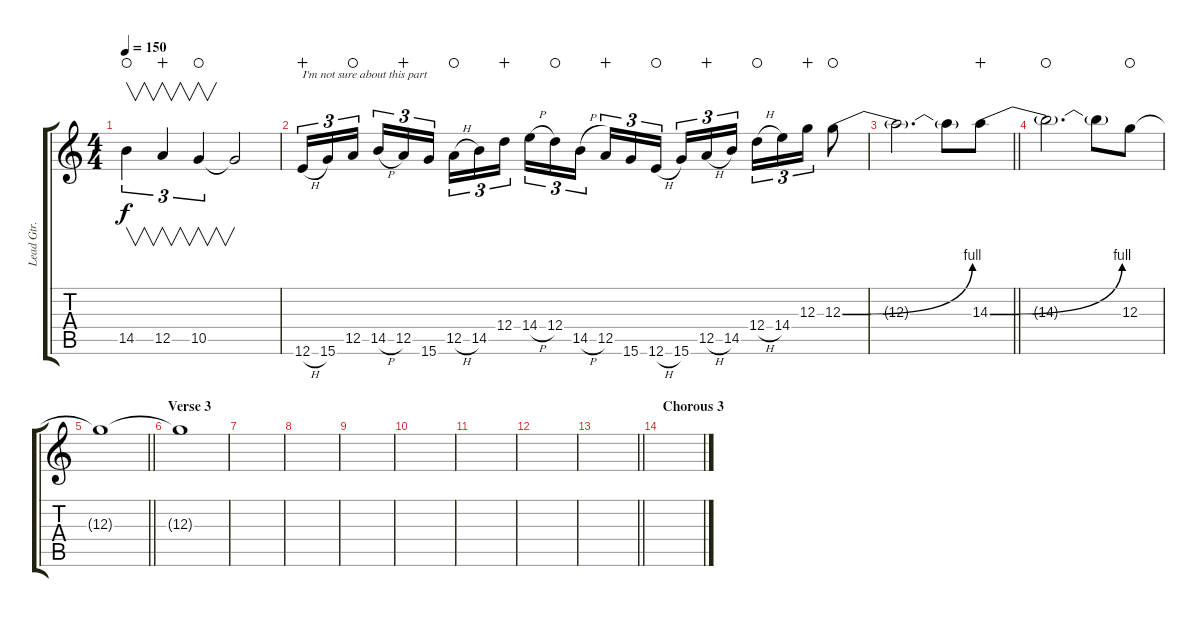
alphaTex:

\track ("Lead Gtr." "Lead Gtr.") {instrument distortionguitar}
\staff {score tabs}
\tuning (E4 B3 G3 D3 A2 E2) {hide}
\ts (4 4)
\tempo 150
\clef g2
\ks c
14.5.4{v tu (3 2) dy f waho} 12.5.4{v tu (3 2) wahc} 10.5.4{v tu (3 2) waho} 10.5{t}.2 |
12.6{h}.16{tu (3 2) txt "I'm not sure about this part" wahc} 15.6.16{tu (3 2)} 12.5.16{tu (3 2) waho beam splitsecondary} 14.5{h}.16{tu (3 2)} 12.5.16{tu (3 2) wahc} 15.6.16{tu (3 2)} 12.5{h}.16{tu (3 2) waho} 14.5.16{tu (3 2)} 12.4.16{tu (3 2) wahc beam splitsecondary} 14.4{h}.16{tu (3 2)} 12.4.16{tu (3 2) waho} 14.5{h}.16{tu (3 2)} 12.5.16{tu (3 2) wahc} 15.6.16{tu (3 2)} 12.6{h}.16{tu (3 2) waho beam splitsecondary} 15.6.16{tu (3 2)} 12.5{h}.16{tu (3 2) wahc} 14.5.16{tu (3 2)} 12.4{h}.16{tu (3 2) waho} 14.4.16{tu (3 2)} 12.3.16{tu (3 2) wahc} 12.3{be (bend 0 0 60 4)}.8{waho} |
\barLineRight lightlight
12.3{t}.2{d} 12.3{t}.8 14.3{be (bend 0 0 60 4)}.8{wahc} |
\section ("" "")
14.3{t}.2{d waho} 14.3{t}.8 12.3.8{waho} |
\barLineRight lightlight
12.3{t}.1 |
\section ("" "Verse 3")
12.3{t}.1 |
|
|
|
|
|
|
\barLineRight lightlight
|
\section ("" "Chorous 3")
